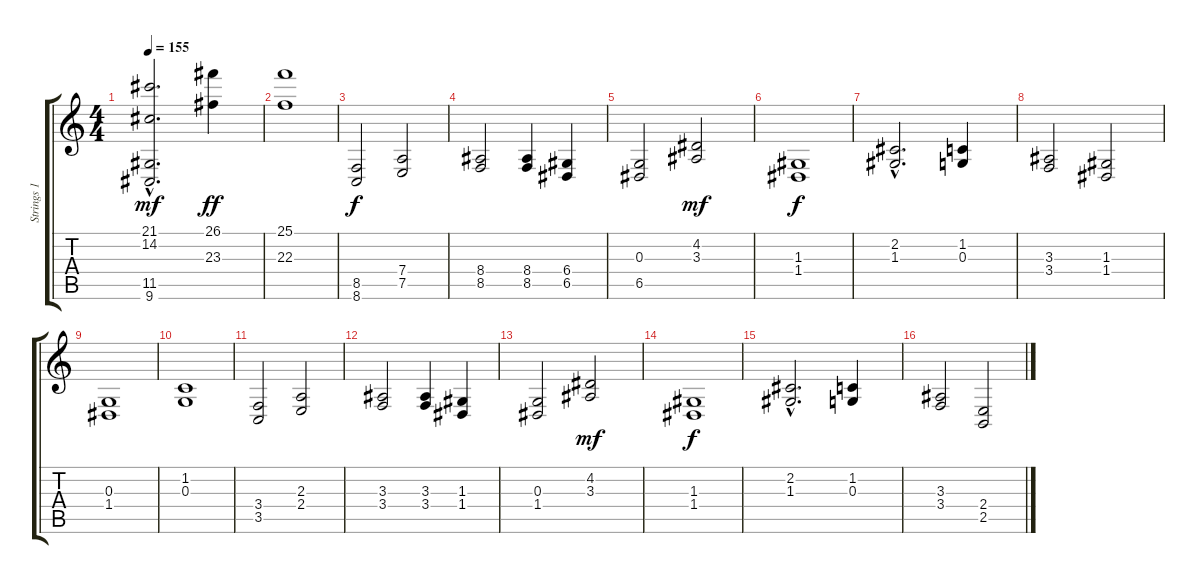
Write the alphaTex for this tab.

\track ("Strings 1" "Strings 1") {instrument stringensemble1}
\staff {score tabs}
\tuning (E4 B3 G3 D3 A2 E2) {hide}
\ts (4 4)
\tempo 155
\clef g2
\ks c
(21.1{hac} 14.2{hac} 11.5 9.6).2{d dy mf} (26.1 23.3).4{dy ff} |
(25.1 22.3).1 |
(8.5 8.6).2{dy f} (7.4 7.5).2 |
(8.4 8.5).2 (8.4 8.5).4 (6.4 6.5).4 |
(0.3 6.5).2 (4.2 3.3).2{dy mf} |
(1.3 1.4).1{dy f} |
(2.2{hac} 1.3{hac}).2{d} (1.2 0.3).4 |
(3.3 3.4).2 (1.3 1.4).2 |
(0.3 1.4).1 |
(1.2 0.3).1 |
(3.4 3.5).2 (2.3 2.4).2 |
(3.3 3.4).2 (3.3 3.4).4 (1.3 1.4).4 |
(0.3 1.4).2 (4.2 3.3).2{dy mf} |
(1.3 1.4).1{dy f} |
(2.2{hac} 1.3{hac}).2{d} (1.2 0.3).4 |
(3.3 3.4).2 (2.4 2.5).2
